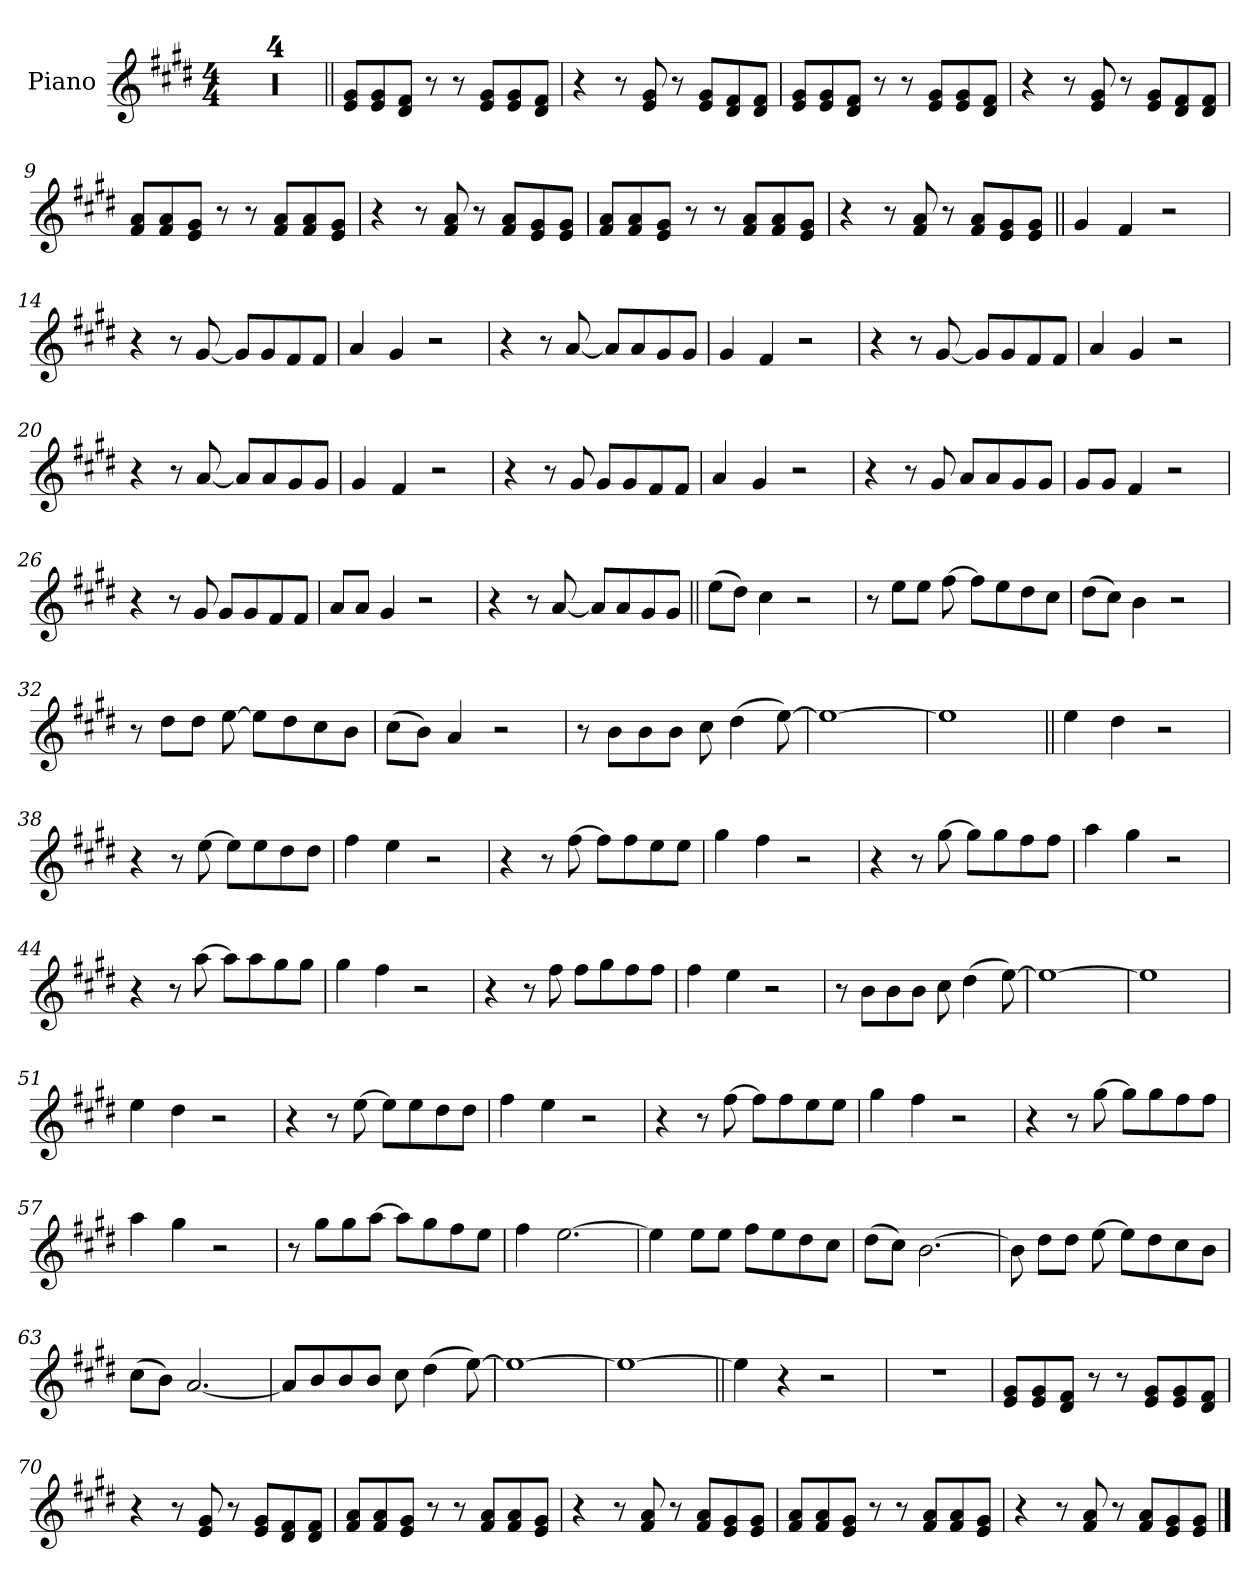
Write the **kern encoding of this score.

**kern
*part1
*staff1
*I"Piano
*I'Pno.
*clefG2
*k[f#c#g#d#]
*M4/4
*MM130
=1
1r
=2
1r
=3
1r
=4
1r
=5||
8e! 8g#!L
8e! 8g#!
8d#! 8f#!J
8r
8r
8e! 8g#!L
8e! 8g#!
8d#! 8f#!J
=6
4r
8r
8e! 8g#!
8r
8e! 8g#!L
8d#! 8f#!
8d#! 8f#!J
=7
8e! 8g#!L
8e! 8g#!
8d#! 8f#!J
8r
8r
8e! 8g#!L
8e! 8g#!
8d#! 8f#!J
=8
4r
8r
8e! 8g#!
8r
8e! 8g#!L
8d#! 8f#!
8d#! 8f#!J
=9
8f#! 8a!L
8f#! 8a!
8e! 8g#!J
8r
8r
8f#! 8a!L
8f#! 8a!
8e! 8g#!J
=10
4r
8r
8f#! 8a!
8r
8f#! 8a!L
8e! 8g#!
8e! 8g#!J
=11
8f#! 8a!L
8f#! 8a!
8e! 8g#!J
8r
8r
8f#! 8a!L
8f#! 8a!
8e! 8g#!J
=12
4r
8r
8f#! 8a!
8r
8f#! 8a!L
8e! 8g#!
8e! 8g#!J
=13||
4g#
4f#
2r
=14
4r
8r
[8g#
8g#L]
8g#
8f#
8f#J
=15
4a
4g#
2r
=16
4r
8r
[8a
8aL]
8a
8g#
8g#J
=17
4g#
4f#
2r
=18
4r
8r
[8g#
8g#L]
8g#
8f#
8f#J
=19
4a
4g#
2r
=20
4r
8r
[8a
8aL]
8a
8g#
8g#J
=21
4g#
4f#
2r
=22
4r
8r
8g#
8g#L
8g#
8f#
8f#J
=23
4a
4g#
2r
=24
4r
8r
8g#
8aL
8a
8g#
8g#J
=25
8g#L
8g#J
4f#
2r
=26
4r
8r
8g#
8g#L
8g#
8f#
8f#J
=27
8aL
8aJ
4g#
2r
=28
4r
8r
[8a
8aL]
8a
8g#
8g#J
=29||
(8eeL
8dd#J)
4cc#
2r
=30
8r
8eeL
8eeJ
[8ff#
8ff#L]
8ee
8dd#
8cc#J
=31
(8dd#L
8cc#J)
4b
2r
=32
8r
8dd#L
8dd#J
[8ee
8eeL]
8dd#
8cc#
8bJ
=33
(8cc#L
8bJ)
4a
2r
=34
8r
8bL
8b
8bJ
8cc#
(4dd#
[8ee)
=35
1ee_
=36
1ee]
=37||
4ee
4dd#
2r
=38
4r
8r
[8ee
8eeL]
8ee
8dd#
8dd#J
=39
4ff#
4ee
2r
=40
4r
8r
[8ff#
8ff#L]
8ff#
8ee
8eeJ
=41
4gg#
4ff#
2r
=42
4r
8r
[8gg#
8gg#L]
8gg#
8ff#
8ff#J
=43
4aa
4gg#
2r
=44
4r
8r
[8aa
8aaL]
8aa
8gg#
8gg#J
=45
4gg#
4ff#
2r
=46
4r
8r
8ff#
8ff#L
8gg#
8ff#
8ff#J
=47
4ff#
4ee
2r
=48
8r
8bL
8b
8bJ
8cc#
(4dd#
[8ee)
=49
1ee_
=50
1ee]
=51
4ee
4dd#
2r
=52
4r
8r
[8ee
8eeL]
8ee
8dd#
8dd#J
=53
4ff#
4ee
2r
=54
4r
8r
[8ff#
8ff#L]
8ff#
8ee
8eeJ
=55
4gg#
4ff#
2r
=56
4r
8r
[8gg#
8gg#L]
8gg#
8ff#
8ff#J
=57
4aa
4gg#
2r
=58
8r
8gg#L
8gg#
[8aaJ
8aaL]
8gg#
8ff#
8eeJ
=59
4ff#
[2.ee
=60
4ee]
8eeL
8eeJ
8ff#L
8ee
8dd#
8cc#J
=61
(8dd#L
8cc#J)
[2.b
=62
8b]
8dd#L
8dd#J
[8ee
8eeL]
8dd#
8cc#
8bJ
=63
(8cc#L
8bJ)
[2.a
=64
8aL]
8b
8b
8bJ
8cc#
(4dd#
[8ee)
=65
1ee_
=66
1ee_
=67||
4ee]
4r
2r
=68
1r
=69
8e! 8g#!L
8e! 8g#!
8d#! 8f#!J
8r
8r
8e! 8g#!L
8e! 8g#!
8d#! 8f#!J
=70
4r
8r
8e! 8g#!
8r
8e! 8g#!L
8d#! 8f#!
8d#! 8f#!J
=71
8f#! 8a!L
8f#! 8a!
8e! 8g#!J
8r
8r
8f#! 8a!L
8f#! 8a!
8e! 8g#!J
=72
4r
8r
8f#! 8a!
8r
8f#! 8a!L
8e! 8g#!
8e! 8g#!J
=73
8f#! 8a!L
8f#! 8a!
8e! 8g#!J
8r
8r
8f#! 8a!L
8f#! 8a!
8e! 8g#!J
=74
4r
8r
8f#! 8a!
8r
8f#! 8a!L
8e! 8g#!
8e! 8g#!J
==
*-
